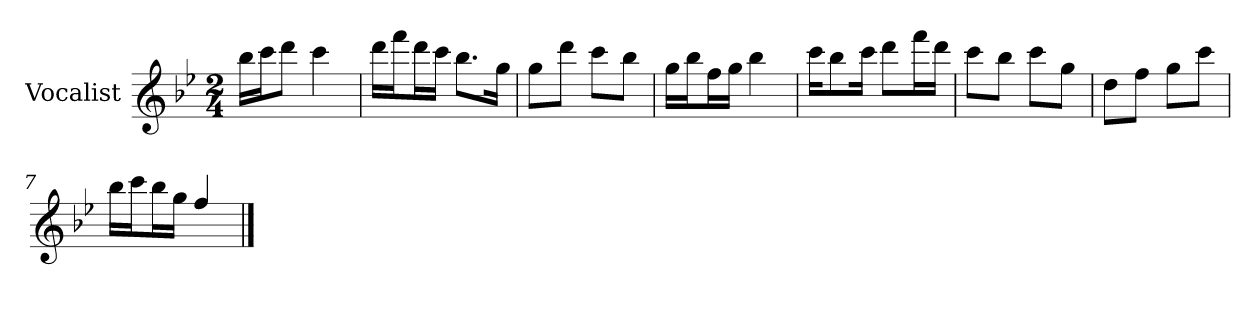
**kern
*part1
*staff1
*I"Vocalist
*k[b-e-]
*B-:
*M2/4
=
16bb-LL
16cccJ
8dddJ
4ccc
=1
16dddLL
16fffJ
16dddL
16cccJJ
8.bb-L
16ggJk
=2
8ggL
8dddJ
8cccL
8bb-J
=3
16ggLL
16bb-J
16ffL
16ggJJ
4bb-
=4
16cccKL
8bb-
16cccJk
8dddL
16fffL
16dddJJ
=5
8cccL
8bb-J
8cccL
8ggJ
=6
8ddL
8ffJ
8ggL
8cccJ
=7
16bb-LL
16cccJ
16bb-L
16ggJJ
4ff/
==
*-
